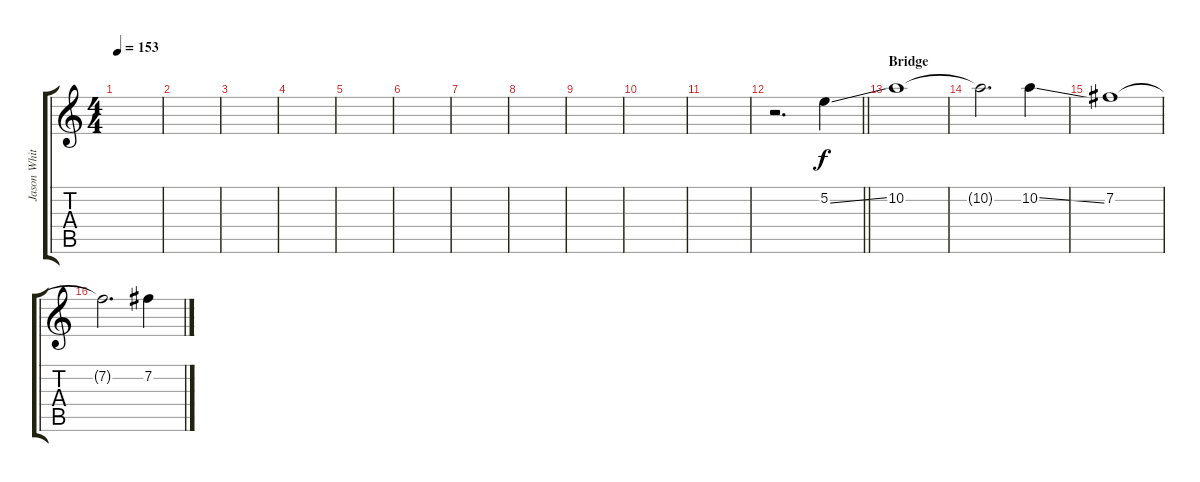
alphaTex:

\track ("Jason White (Solo Guitar)" "Jason Whit") {instrument distortionguitar}
\staff {score tabs}
\tuning (E4 B3 G3 D3 A2 E2) {hide}
\ts (4 4)
\tempo 153
\clef g2
\ks c
|
|
|
|
|
|
|
|
|
|
|
\barLineRight lightlight
r.2{d} 5.2{ss}.4{instrument electricguitarjazz} |
\section ("" "Bridge")
10.2.1 |
10.2{t}.2{d} 10.2{ss}.4 |
7.2.1 |
7.2{t}.2{d} 7.2{ss}.4
